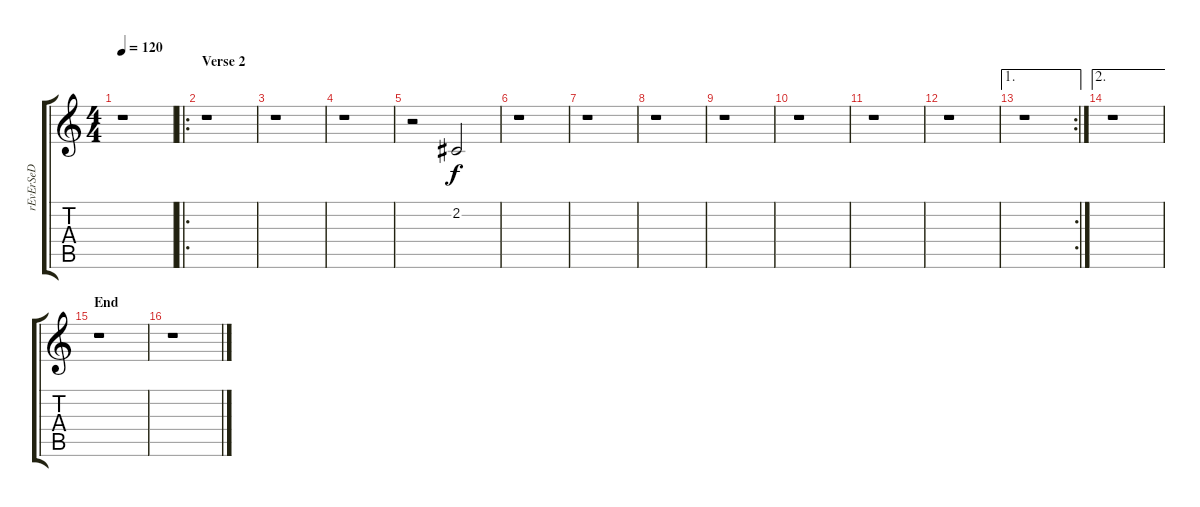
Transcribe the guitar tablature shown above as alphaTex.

\track ("rEvErSeD" "rEvErSeD") {instrument reversecymbal}
\staff {score tabs}
\tuning (E4 B3 G3 D3 A2 D2) {hide}
\ts (4 4)
\tempo 120
\clef g2
\ks c
r.1{dy f} |
\ro
\section ("" "Verse 2")
r.1 |
r.1 |
r.1 |
r.2 2.2.2 |
r.1 |
r.1 |
r.1 |
r.1 |
r.1 |
r.1 |
r.1 |
\ae 1
\rc 2
r.1 |
\ae 2
r.1 |
\section ("" "End")
r.1 |
r.1
